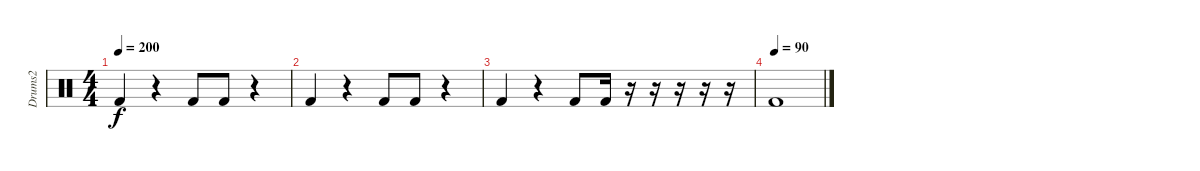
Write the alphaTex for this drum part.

\track ("Drums2" "Drums2") {instrument percussion}
\staff {score}
\articulation defaults
\ts (4 4)
\tempo 200
\clef neutral
\ks c "Kick (hit) 2".4{dy f}
r.4 "Kick (hit) 2".8 "Kick (hit) 2".8 r.4 |
"Kick (hit) 2".4 r.4 "Kick (hit) 2".8 "Kick (hit) 2".8 r.4 |
"Kick (hit) 2".4 r.4 "Kick (hit) 2".8 "Kick (hit) 2".16 r.16 r.16 r.16 r.16 r.16 |
\tempo (90)
"Kick (hit) 2".1
